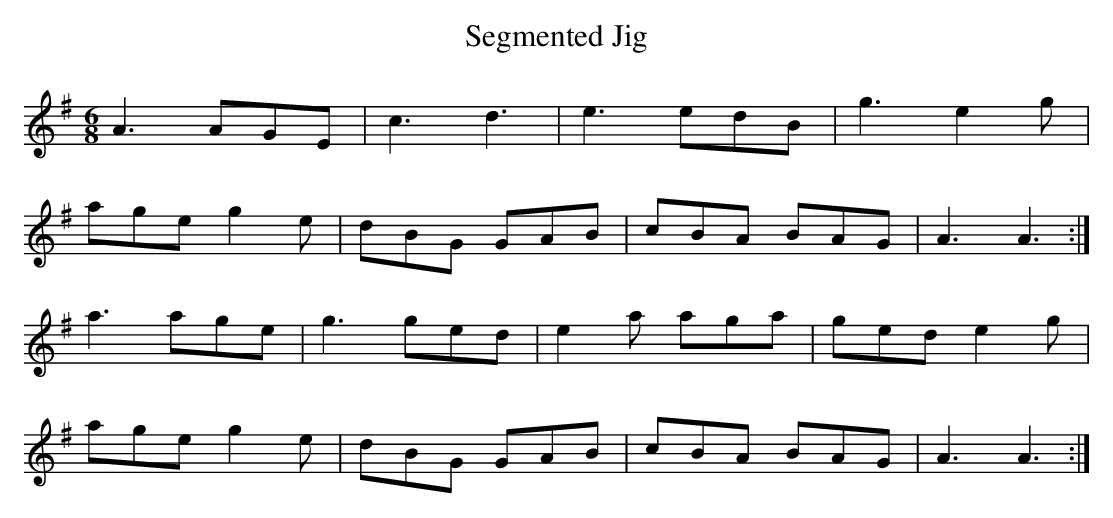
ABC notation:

X:1
T: Segmented Jig
L: 1/8
M: 6/8
K: Ador
A3 AGE|c3 d3|e3 edB|g3 e2g|
age g2e|dBG GAB|cBA BAG|A3 A3 :|
a3 age|g3 ged|e2a aga|ged e2g|
age g2e|dBG GAB|cBA BAG|A3 A3 :|
